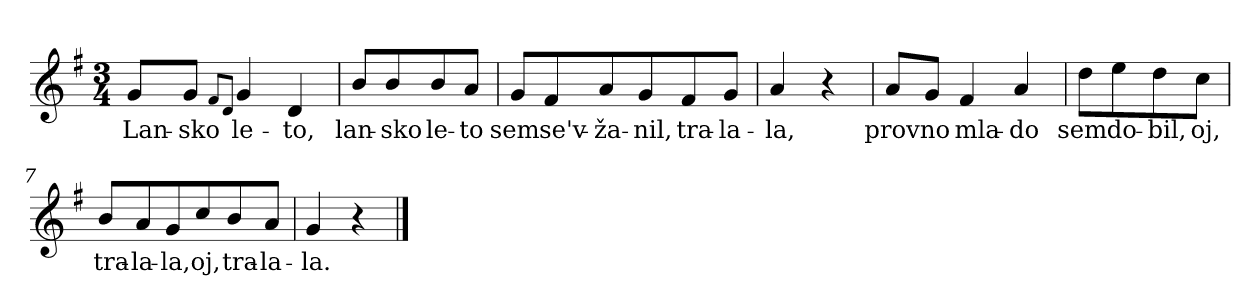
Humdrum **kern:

**kern	**text
*part1	*part1
*staff1	*staff1
*clefG2	*
*k[f#]	*
*G:	*
*M3/4+2/4	*
=1	=1
!	!LO:LY:b
8g/L	Lan-
!	!LO:LY:b
8g/J	-sko
8qf#/L	.
8qd/J	.
!	!LO:LY:b
4g/	le-
!	!LO:LY:b
4d/	-to,
=2	=2
!	!LO:LY:b
8b/L	lan-
!	!LO:LY:b
8b/	-sko
!	!LO:LY:b
8b/	le-
!	!LO:LY:b
8a/J	-to
=3	=3
!	!LO:LY:b
8g/L	sem
!	!LO:LY:b
8f#/	se'v-
!	!LO:LY:b
8a/	-ža-
!	!LO:LY:b
8g/	-nil,
!	!LO:LY:b
8f#/	tra-
!	!LO:LY:b
8g/J	-la-
=4	=4
!	!LO:LY:b
4a/	-la,
4r	.
!!LO:LB:g=z
=5	=5
!	!LO:LY:b
8a/L	prov
!	!LO:LY:b
8g/J	no
!	!LO:LY:b
4f#/	mla-
!	!LO:LY:b
4a/	-do
=6	=6
!	!LO:LY:b
8dd\L	sem
!	!LO:LY:b
8ee\	do-
!	!LO:LY:b
8dd\	-bil,
!	!LO:LY:b
8cc\J	oj,
=7	=7
!	!LO:LY:b
8b/L	tra-
!	!LO:LY:b
8a/	-la-
!	!LO:LY:b
8g/	-la,
!	!LO:LY:b
8cc/	oj,
!	!LO:LY:b
8b/	tra-
!	!LO:LY:b
8a/J	-la-
=8	=8
!	!LO:LY:b
4g/	-la.
4r	.
==	==
*-	*-
